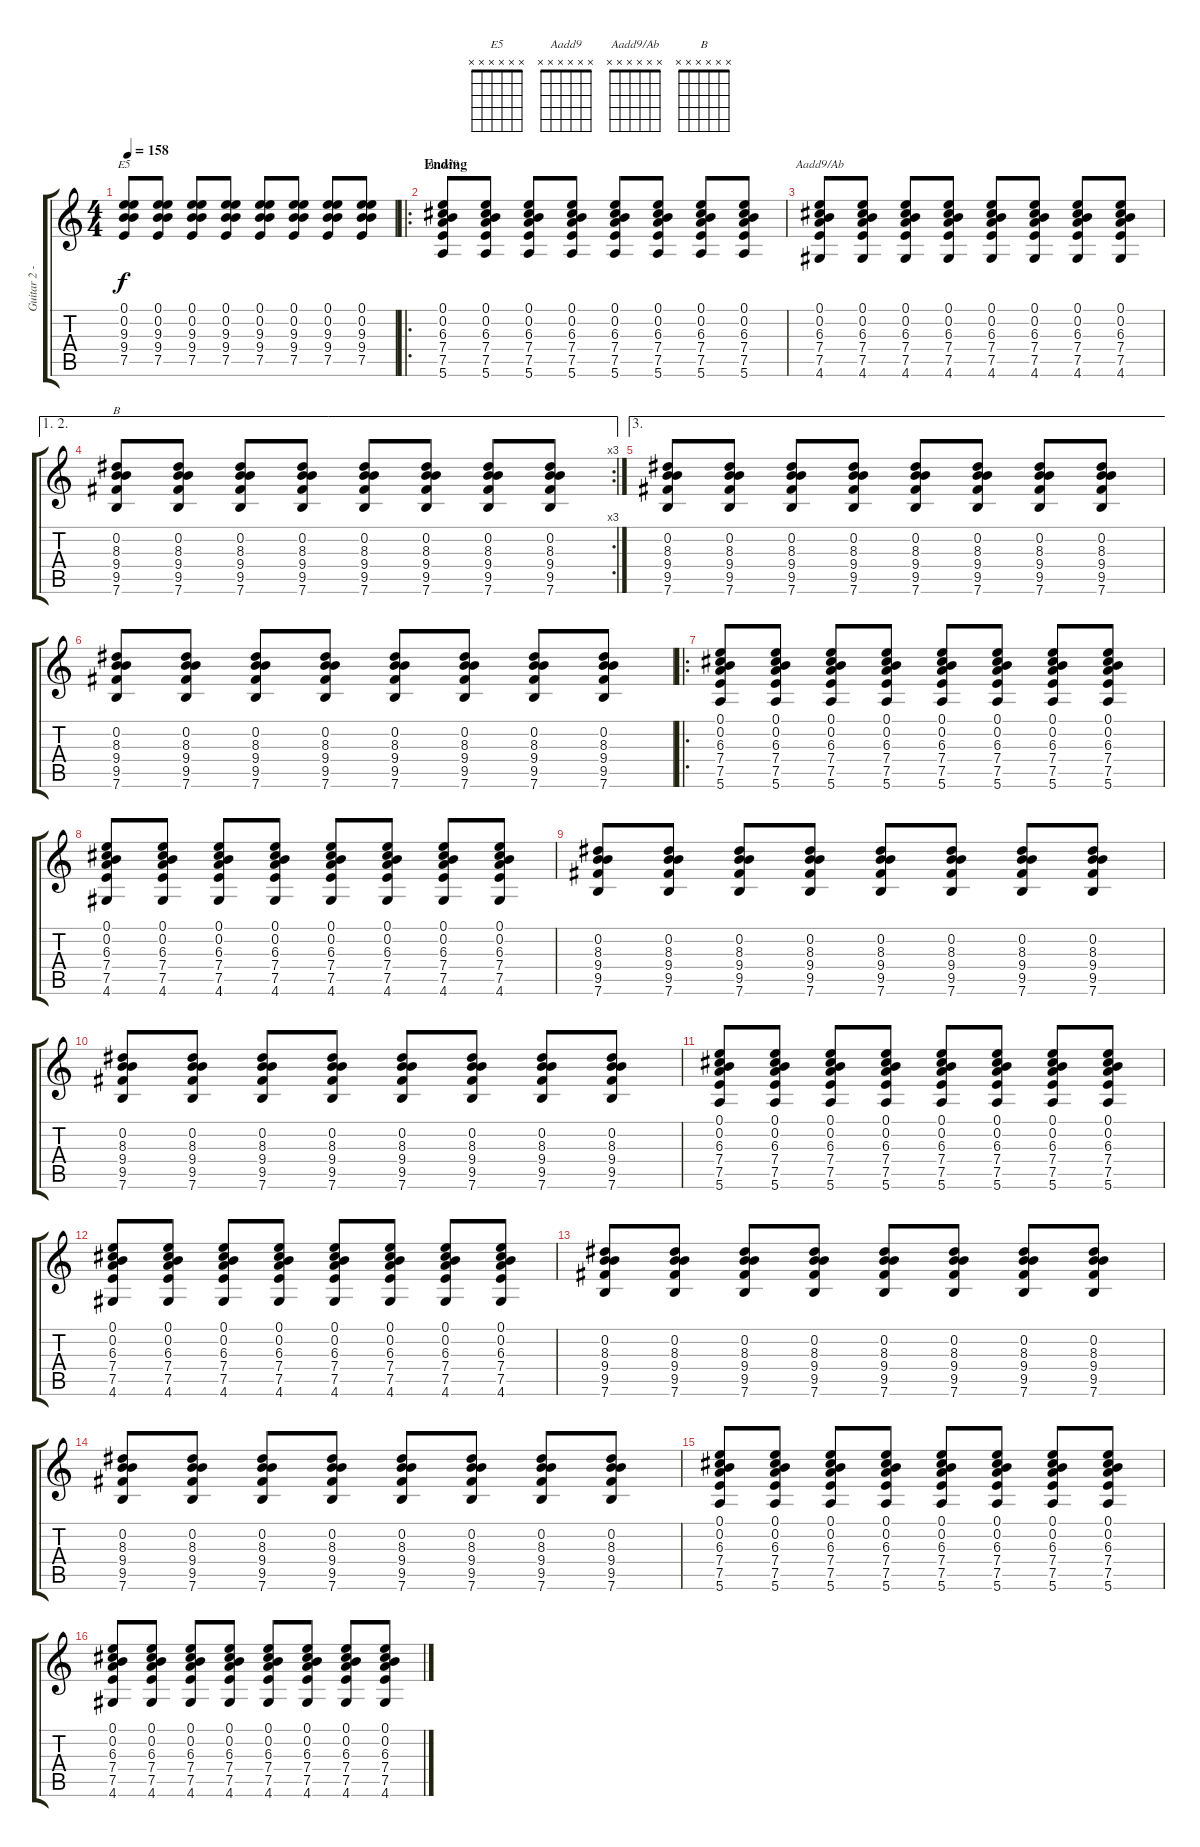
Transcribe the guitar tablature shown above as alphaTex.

\track ("Guitar 2 - fx guitar, main overdub" "Guitar 2 -") {instrument electricguitarjazz}
\staff {score tabs}
\tuning (E4 B3 G3 D3 A2 E2) {hide}
\chord ("E5" x x x x x x) {firstfret 0}
\chord ("Aadd9" x x x x x x) {firstfret 0}
\chord ("Aadd9/Ab" x x x x x x) {firstfret 0}
\chord ("B" x x x x x x) {firstfret 0}
\ts (4 4)
\tempo 158
\clef g2
\ks c
(0.1 0.2 9.3 9.4 7.5).8{ch "E5" dy f} (0.1 0.2 9.3 9.4 7.5).8 (0.1 0.2 9.3 9.4 7.5).8 (0.1 0.2 9.3 9.4 7.5).8 (0.1 0.2 9.3 9.4 7.5).8 (0.1 0.2 9.3 9.4 7.5).8 (0.1 0.2 9.3 9.4 7.5).8 (0.1 0.2 9.3 9.4 7.5).8 |
\ro
\section ("" "Ending")
(0.1 0.2 6.3 7.4 7.5 5.6).8{ch "Aadd9"} (0.1 0.2 6.3 7.4 7.5 5.6).8 (0.1 0.2 6.3 7.4 7.5 5.6).8 (0.1 0.2 6.3 7.4 7.5 5.6).8 (0.1 0.2 6.3 7.4 7.5 5.6).8 (0.1 0.2 6.3 7.4 7.5 5.6).8 (0.1 0.2 6.3 7.4 7.5 5.6).8 (0.1 0.2 6.3 7.4 7.5 5.6).8 |
(0.1 0.2 6.3 7.4 7.5 4.6).8{ch "Aadd9/Ab"} (0.1 0.2 6.3 7.4 7.5 4.6).8 (0.1 0.2 6.3 7.4 7.5 4.6).8 (0.1 0.2 6.3 7.4 7.5 4.6).8 (0.1 0.2 6.3 7.4 7.5 4.6).8 (0.1 0.2 6.3 7.4 7.5 4.6).8 (0.1 0.2 6.3 7.4 7.5 4.6).8 (0.1 0.2 6.3 7.4 7.5 4.6).8 |
\ae (1 2)
\rc 3
(0.2 8.3 9.4 9.5 7.6).8{ch "B"} (0.2 8.3 9.4 9.5 7.6).8 (0.2 8.3 9.4 9.5 7.6).8 (0.2 8.3 9.4 9.5 7.6).8 (0.2 8.3 9.4 9.5 7.6).8 (0.2 8.3 9.4 9.5 7.6).8 (0.2 8.3 9.4 9.5 7.6).8 (0.2 8.3 9.4 9.5 7.6).8 |
\ae 3
(0.2 8.3 9.4 9.5 7.6).8 (0.2 8.3 9.4 9.5 7.6).8 (0.2 8.3 9.4 9.5 7.6).8 (0.2 8.3 9.4 9.5 7.6).8 (0.2 8.3 9.4 9.5 7.6).8 (0.2 8.3 9.4 9.5 7.6).8 (0.2 8.3 9.4 9.5 7.6).8 (0.2 8.3 9.4 9.5 7.6).8 |
(0.2 8.3 9.4 9.5 7.6).8 (0.2 8.3 9.4 9.5 7.6).8 (0.2 8.3 9.4 9.5 7.6).8 (0.2 8.3 9.4 9.5 7.6).8 (0.2 8.3 9.4 9.5 7.6).8 (0.2 8.3 9.4 9.5 7.6).8 (0.2 8.3 9.4 9.5 7.6).8 (0.2 8.3 9.4 9.5 7.6).8 |
\ro
(0.1 0.2 6.3 7.4 7.5 5.6).8 (0.1 0.2 6.3 7.4 7.5 5.6).8 (0.1 0.2 6.3 7.4 7.5 5.6).8 (0.1 0.2 6.3 7.4 7.5 5.6).8 (0.1 0.2 6.3 7.4 7.5 5.6).8 (0.1 0.2 6.3 7.4 7.5 5.6).8 (0.1 0.2 6.3 7.4 7.5 5.6).8 (0.1 0.2 6.3 7.4 7.5 5.6).8 |
(0.1 0.2 6.3 7.4 7.5 4.6).8 (0.1 0.2 6.3 7.4 7.5 4.6).8 (0.1 0.2 6.3 7.4 7.5 4.6).8 (0.1 0.2 6.3 7.4 7.5 4.6).8 (0.1 0.2 6.3 7.4 7.5 4.6).8 (0.1 0.2 6.3 7.4 7.5 4.6).8 (0.1 0.2 6.3 7.4 7.5 4.6).8 (0.1 0.2 6.3 7.4 7.5 4.6).8 |
(0.2 8.3 9.4 9.5 7.6).8 (0.2 8.3 9.4 9.5 7.6).8 (0.2 8.3 9.4 9.5 7.6).8 (0.2 8.3 9.4 9.5 7.6).8 (0.2 8.3 9.4 9.5 7.6).8 (0.2 8.3 9.4 9.5 7.6).8 (0.2 8.3 9.4 9.5 7.6).8 (0.2 8.3 9.4 9.5 7.6).8 |
(0.2 8.3 9.4 9.5 7.6).8 (0.2 8.3 9.4 9.5 7.6).8 (0.2 8.3 9.4 9.5 7.6).8 (0.2 8.3 9.4 9.5 7.6).8 (0.2 8.3 9.4 9.5 7.6).8 (0.2 8.3 9.4 9.5 7.6).8 (0.2 8.3 9.4 9.5 7.6).8 (0.2 8.3 9.4 9.5 7.6).8 |
(0.1 0.2 6.3 7.4 7.5 5.6).8 (0.1 0.2 6.3 7.4 7.5 5.6).8 (0.1 0.2 6.3 7.4 7.5 5.6).8 (0.1 0.2 6.3 7.4 7.5 5.6).8 (0.1 0.2 6.3 7.4 7.5 5.6).8 (0.1 0.2 6.3 7.4 7.5 5.6).8 (0.1 0.2 6.3 7.4 7.5 5.6).8 (0.1 0.2 6.3 7.4 7.5 5.6).8 |
(0.1 0.2 6.3 7.4 7.5 4.6).8 (0.1 0.2 6.3 7.4 7.5 4.6).8 (0.1 0.2 6.3 7.4 7.5 4.6).8 (0.1 0.2 6.3 7.4 7.5 4.6).8 (0.1 0.2 6.3 7.4 7.5 4.6).8 (0.1 0.2 6.3 7.4 7.5 4.6).8 (0.1 0.2 6.3 7.4 7.5 4.6).8 (0.1 0.2 6.3 7.4 7.5 4.6).8 |
(0.2 8.3 9.4 9.5 7.6).8 (0.2 8.3 9.4 9.5 7.6).8 (0.2 8.3 9.4 9.5 7.6).8 (0.2 8.3 9.4 9.5 7.6).8 (0.2 8.3 9.4 9.5 7.6).8 (0.2 8.3 9.4 9.5 7.6).8 (0.2 8.3 9.4 9.5 7.6).8 (0.2 8.3 9.4 9.5 7.6).8 |
(0.2 8.3 9.4 9.5 7.6).8 (0.2 8.3 9.4 9.5 7.6).8 (0.2 8.3 9.4 9.5 7.6).8 (0.2 8.3 9.4 9.5 7.6).8 (0.2 8.3 9.4 9.5 7.6).8 (0.2 8.3 9.4 9.5 7.6).8 (0.2 8.3 9.4 9.5 7.6).8 (0.2 8.3 9.4 9.5 7.6).8 |
(0.1 0.2 6.3 7.4 7.5 5.6).8 (0.1 0.2 6.3 7.4 7.5 5.6).8 (0.1 0.2 6.3 7.4 7.5 5.6).8 (0.1 0.2 6.3 7.4 7.5 5.6).8 (0.1 0.2 6.3 7.4 7.5 5.6).8 (0.1 0.2 6.3 7.4 7.5 5.6).8 (0.1 0.2 6.3 7.4 7.5 5.6).8 (0.1 0.2 6.3 7.4 7.5 5.6).8 |
(0.1 0.2 6.3 7.4 7.5 4.6).8 (0.1 0.2 6.3 7.4 7.5 4.6).8 (0.1 0.2 6.3 7.4 7.5 4.6).8 (0.1 0.2 6.3 7.4 7.5 4.6).8 (0.1 0.2 6.3 7.4 7.5 4.6).8 (0.1 0.2 6.3 7.4 7.5 4.6).8 (0.1 0.2 6.3 7.4 7.5 4.6).8 (0.1 0.2 6.3 7.4 7.5 4.6).8
